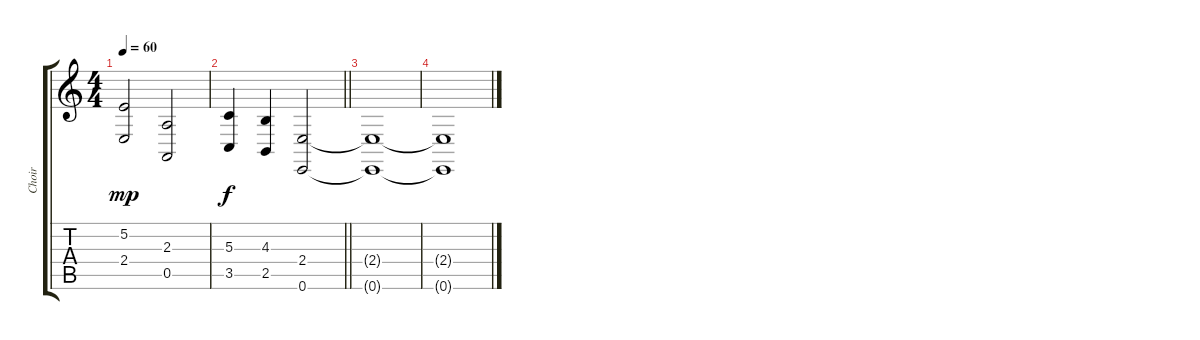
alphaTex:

\track ("Choir" "Choir") {instrument choiraahs}
\staff {score tabs}
\tuning (E4 B3 G3 D3 A2 E2) {hide}
\ts (4 4)
\tempo 60
\clef g2
\ks c
(5.2 2.4).2{dy mp} (2.3 0.5).2 |
\barLineRight lightlight
(5.3 3.5).4{dy f} (4.3 2.5).4 (2.4 0.6).2 |
(2.4{t} 0.6{t}).1 |
(2.4{t} 0.6{t}).1
